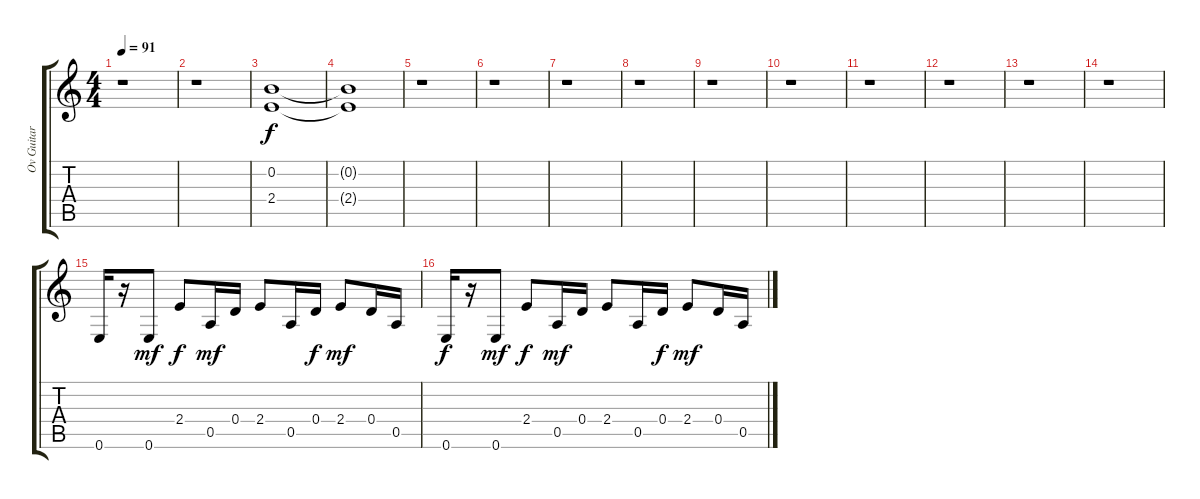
\track ("Ov Guitar (chords)" "Ov Guitar ") {instrument overdrivenguitar}
\staff {score tabs}
\tuning (E4 B3 G3 D3 A2 E2) {hide}
\ts (4 4)
\tempo 91
\clef g2
\ks c
r.1{dy f} |
r.1 |
(0.2 2.4).1{volume 9} |
(0.2{t} 2.4{t}).1 |
r.1 |
r.1 |
r.1 |
r.1 |
r.1 |
r.1 |
r.1 |
r.1 |
r.1 |
r.1 |
0.6.16{volume 8} r.16 0.6.8{dy mf} 2.4.8{dy f} 0.5.16{dy mf} 0.4.16 2.4.8 0.5.16 0.4.16{dy f} 2.4.8{dy mf} 0.4.16 0.5.16 |
0.6.16{dy f} r.16 0.6.8{dy mf} 2.4.8{dy f} 0.5.16{dy mf} 0.4.16 2.4.8 0.5.16 0.4.16{dy f} 2.4.8{dy mf} 0.4.16 0.5.16
